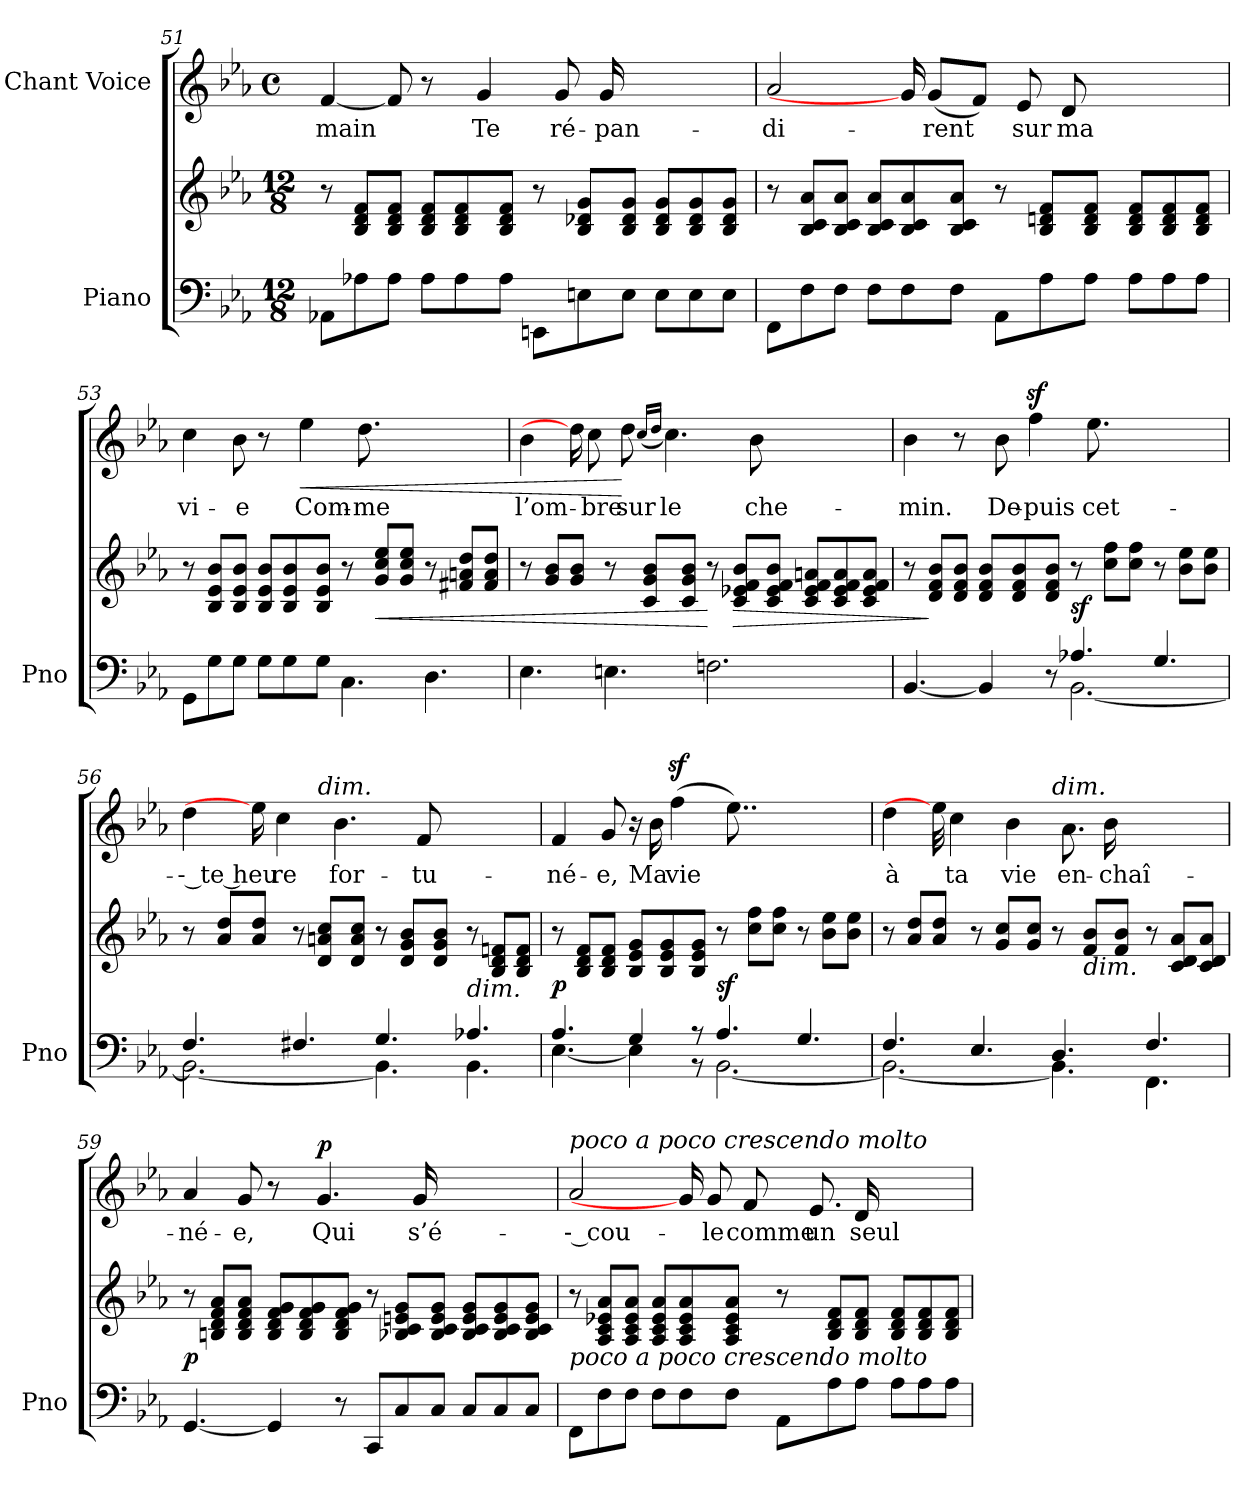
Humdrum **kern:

**kern	**kern	**dynam	**kern	**text	**dynam
*part2	*part2	*part2	*part1	*part1	*part1
*staff3	*staff2	*staff2/3	*staff1	*staff1	*staff1
*I"Piano	*	*	*I"Chant Voice	*	*
*I'Pno	*	*	*	*	*
*clefF4	*clefG2	*	*clefG2	*	*
*k[b-e-a-]	*k[b-e-a-]	*	*k[b-e-a-]	*	*
*M12/8	*M12/8	*	*M4/4	*	*
*	*	*	*met(c)	*	*
=51	=51	=51	=51	=51	=51
!	!	!	!	!LO:LY:b	!
8AA-X\L	8r	.	[4f/	-main	.
8A-X\	8B-/ 8d/ 8f/L	.	.	.	.
8A-\J	8B-/ 8d/ 8f/J	.	8f/]	.	.
!	!	!	!LO:N:vis=8	!	!
8A-\L	8B-/ 8d/ 8f/L	.	8.r	.	.
8A-\	8B-/ 8d/ 8f/	.	.	.	.
!	!	!	!	!LO:LY:b	!
.	.	.	4g/	Te	.
8A-\J	8B-/ 8d/ 8f/J	.	.	.	.
8EEn\L	8r	.	.	.	.
!	!	!	!	!LO:LY:b	!
.	.	.	8g/	ré-	.
8En\	8B-/ 8d-X/ 8g/L	.	.	.	.
!	!	!	!	!LO:LY:b	!
.	.	.	[16g/	-pan-	.
8E\J	8B-/ 8d-/ 8g/J	.	2ryy	.	.
8E\L	8B-/ 8d-/ 8g/L	.	.	.	.
8E\	8B-/ 8d-/ 8g/	.	.	.	.
8E\J	8B-/ 8d-/ 8g/J	.	.	.	.
=52	=52	=52	=52	=52	=52
!	!	!	!	!LO:LY:b	!
8FF\L	8r	.	2a-/	-di-	.
8F\	8B-/ 8c/ 8a-/L	.	.	.	.
8F\J	8B-/ 8c/ 8a-/J	.	.	.	.
8F\L	8B-/ 8c/ 8a-/L	.	.	.	.
8F\	8B-/ 8c/ 8a-/	.	16g/]	.	.
!	!	!	!	!LO:LY:b	!
.	.	.	(<8g/L	-rent	.
8F\J	8B-/ 8c/ 8a-/J	.	.	.	.
.	.	.	8f/J)	.	.
8AA-\L	8r	.	.	.	.
!	!	!	!	!LO:LY:b	!
.	.	.	8e-/	sur	.
8A-\	8B-/ 8dn/ 8f/L	.	.	.	.
!	!	!	!	!LO:LY:b	!
.	.	.	8d/	ma	.
8A-\J	8B-/ 8d/ 8f/J	.	.	.	.
.	.	.	4..ryy	.	.
8A-\L	8B-/ 8d/ 8f/L	.	.	.	.
8A-\	8B-/ 8d/ 8f/	.	.	.	.
8A-\J	8B-/ 8d/ 8f/J	.	.	.	.
!!LO:LB:g=z
=53	=53	=53	=53	=53	=53
!	!	!	!	!LO:LY:b	!
8GG\L	8r	.	4cc\	vi-	.
8G\	8B-/ 8e-/ 8b-/L	.	.	.	.
!	!	!	!	!LO:LY:b	!
8G\J	8B-/ 8e-/ 8b-/J	.	8b-\	-e	.
!	!	!	!LO:N:vis=8	!	!
8G\L	8B-/ 8e-/ 8b-/L	.	8.r	.	.
8G\	8B-/ 8e-/ 8b-/	.	.	.	.
!	!	!	!	!LO:LY:b	!LO:HP:b
.	.	.	4ee-\	Com-	<
8G\J	8B-/ 8e-/ 8b-/J	.	.	.	.
4.C\	8r	.	.	.	.
!	!	!	!	!LO:LY:b	!
.	.	.	[8.dd\	-me	.
!	!	!LO:HP:b	!	!	!
.	8g/ 8cc/ 8ee-/L	<	.	.	.
.	8g/ 8cc/ 8ee-/J	.	2ryy	.	.
4.D\	8r	.	.	.	.
.	8f#X/ 8an/ 8dd/L	.	.	.	.
.	8f#/ 8a/ 8dd/J	.	.	.	.
=54	=54	=54	=54	=54	=54
!	!	!	!	!LO:LY:b	!
4.E-\	8r	.	4b-\	l’om-	.
.	8g/ 8b-/L	.	.	.	.
.	8g/ 8b-/J	.	16dd\]	.	.
!	!	!	!	!LO:LY:b	!
.	.	.	8cc\	-bre	.
4.En\	8r	.	.	.	.
!	!	!	!	!LO:LY:b	!
.	.	.	8dd\	sur	[
.	8c/ 8g/ 8b-/L	.	.	.	.
.	.	.	(<16qcc/LL	.	.
.	.	.	16qdd/JJ	.	.
!	!	!	!	!LO:LY:b	!
.	.	.	4.cc\)	le	.
.	8c/ 8g/ 8b-/J	.	.	.	.
2.Fn\	8r	[	.	.	.
!	!	!LO:HP:b	!	!	!
.	8c/ 8e-X/ 8f/ 8b-/L	>	.	.	.
!	!	!	!	!LO:LY:b	!
.	.	.	8b-\	che-	.
.	8c/ 8e-/ 8f/ 8b-/J	.	.	.	.
.	.	.	4..ryy	.	.
.	8c/ 8e-/ 8f/ 8an/L	.	.	.	.
.	8c/ 8e-/ 8f/ 8a/	.	.	.	.
.	8c/ 8e-/ 8f/ 8a/J	.	.	.	.
=55	=55	=55	=55	=55	=55
*^	*	*	*	*	*
!	!	!	!	!	!LO:LY:b	!
[4.BB-/	2.ryy	8r	.	4b-\	-min.	.
.	.	8d/ 8f/ 8b-/L	]	.	.	.
!	!	!	!	!LO:N:vis=8	!	!
.	.	8d/ 8f/ 8b-/J	.	8.r	.	.
4BB-/]	.	8d/ 8f/ 8b-/L	.	.	.	.
!	!	!	!	!	!LO:LY:b	!
.	.	.	.	8b-\	De-	.
.	.	8d/ 8f/ 8b-/	.	.	.	.
!	!	!	!	!	!LO:LY:b	!
.	.	.	.	4ffz>\	-puis	.
8r	.	8d/ 8f/ 8b-/J	.	.	.	.
!	!	!	!LO:DY:a=2	!	!	!
4.A-X/	[2.BB-\	8r	sf	.	.	.
!	!	!	!	!	!LO:LY:b	!
.	.	.	.	[8.ee-\	cet-	.
.	.	8cc\ 8ff\L	.	.	.	.
.	.	8cc\ 8ff\J	.	2ryy	.	.
4.G/	.	8r	.	.	.	.
.	.	8b-\ 8ee-\L	.	.	.	.
.	.	8b-\ 8ee-\J	.	.	.	.
!!LO:PB:g=z
=56	=56	=56	=56	=56	=56	=56
!	!	!	!	!	!LO:LY:b	!
*	*	*	*	*^	*	*
4.F/	2.BB-\_	8r	.	4dd\	2ryy	-- te heu-	.
.	.	8a-/ 8dd/L	.	.	.	.	.
.	.	8a-/ 8dd/J	.	16ee-\]	.	.	.
!	!	!	!	!	!	!LO:LY:b	!
.	.	.	.	4cc\	.	-re	.
4.F#X/	.	8r	.	.	.	.	.
!	!	!	!	!	!LO:TX:a:i:t=dim.	!	!
.	.	8d/ 8an/ 8cc/L	.	.	1ryy	.	.
!	!	!	!	!	!	!LO:LY:b	!
.	.	.	.	4.b-\	.	for-	.
.	.	8d/ 8a/ 8cc/J	.	.	.	.	.
4.G/	4.BB-\]	8r	.	.	.	.	.
.	.	8d/ 8g/ 8b-/L	.	.	.	.	.
!	!	!	!	!	!	!LO:LY:b	!
.	.	.	.	8f/	.	-tu-	.
.	.	8d/ 8g/ 8b-/J	.	.	.	.	.
.	.	.	.	4..ryy	.	.	.
!	!	!LO:TX:b:i:t=dim.	!	!	!	!	!
4.A-X/	4.BB-\	8r	.	.	.	.	.
.	.	8B-/ 8d/ 8fn/L	.	.	.	.	.
.	.	8B-/ 8d/ 8f/J	.	.	.	.	.
=57	=57	=57	=57	=57	=57	=57	=57
!	!	!	!LO:DY:b	!	!	!LO:LY:b	!
*	*	*	*	*v	*v	*	*
4.A-/	[4.E-\	8r	p	4f/	-né-	.
.	.	8B-/ 8d/ 8f/L	.	.	.	.
!	!	!	!	!	!LO:LY:b	!
.	.	8B-/ 8d/ 8f/J	.	8g/	-e,	.
!	!	!	!	!LO:N:vis=16	!	!
4G/	4E-\]	8B-/ 8e-/ 8g/L	.	16.r	.	.
!	!	!	!	!	!LO:LY:b	!
.	.	.	.	16b-\	Ma	.
.	.	8B-/ 8e-/ 8g/	.	.	.	.
!	!	!	!	!	!LO:LY:b	!
.	.	.	.	(>4ffz>\	vie	.
8r	8r	8B-/ 8e-/ 8g/J	.	.	.	.
!	!	!	!LO:DY:a=2	!	!	!
4.A-/	[2.BB-\	8r	sf	.	.	.
.	.	.	.	[8..ee-\)	.	.
.	.	8cc\ 8ff\L	.	.	.	.
.	.	8cc\ 8ff\J	.	2ryy	.	.
4.G/	.	8r	.	.	.	.
.	.	8b-\ 8ee-\L	.	.	.	.
.	.	8b-\ 8ee-\J	.	.	.	.
!!LO:LB:g=z
=58	=58	=58	=58	=58	=58	=58
!	!	!	!	!	!LO:LY:b	!
*	*	*	*	*^	*	*
4.F/	2.BB-\_	8r	.	4dd\	2.ryy	à	.
.	.	8a-/ 8dd/L	.	.	.	.	.
.	.	8a-/ 8dd/J	.	32ee-\]	.	.	.
!	!	!	!	!	!	!LO:LY:b	!
.	.	.	.	4cc\	.	ta	.
4.E-/	.	8r	.	.	.	.	.
.	.	8g/ 8cc/L	.	.	.	.	.
!	!	!	!	!	!	!LO:LY:b	!
.	.	.	.	4b-\	.	vie	.
.	.	8g/ 8cc/J	.	.	.	.	.
!	!	!	!	!	!LO:TX:a:i:t=dim.	!	!
4.D/	4.BB-\]	8r	.	.	2.ryy	.	.
!	!	!	!	!	!	!LO:LY:b	!
.	.	.	.	8.a-\	.	en-	.
!	!	!LO:TX:b:i:t=dim.	!	!	!	!	!
.	.	8f/ 8b-/L	.	.	.	.	.
!	!	!	!	!	!	!LO:LY:b	!
.	.	.	.	16b-\	.	-chaî-	.
.	.	8f/ 8b-/J	.	.	.	.	.
.	.	.	.	4...ryy	.	.	.
4.F/	4.FF\	8r	.	.	.	.	.
.	.	8c/ 8d/ 8a-/L	.	.	.	.	.
.	.	8c/ 8d/ 8a-/J	.	.	.	.	.
*v	*v	*	*	*	*	*	*
=59	=59	=59	=59	=59	=59	=59
!	!	!LO:DY:b	!	!	!LO:LY:b	!
*	*	*	*v	*v	*	*
[4.GG/	8r	p	4a-/	-né-	.
.	8Bn/ 8d/ 8f/ 8a-/L	.	.	.	.
!	!	!	!	!LO:LY:b	!
.	8B/ 8d/ 8f/ 8a-/J	.	8g/	-e,	.
!	!	!	!LO:N:vis=8	!	!
4GG/]	8B/ 8d/ 8f/ 8g/L	.	8.r	.	.
.	8B/ 8d/ 8f/ 8g/	.	.	.	.
!	!	!	!	!LO:LY:b	!LO:DY:a
.	.	.	4.g/	Qui	p
8r	8B/ 8d/ 8f/ 8g/J	.	.	.	.
8CC/L	8r	.	.	.	.
8C/	8B-X/ 8c/ 8en/ 8g/L	.	.	.	.
!	!	!	!	!LO:LY:b	!
.	.	.	[16g/	s’é-	.
8C/J	8B-/ 8c/ 8e/ 8g/J	.	2ryy	.	.
8C/L	8B-/ 8c/ 8e/ 8g/L	.	.	.	.
8C/	8B-/ 8c/ 8e/ 8g/	.	.	.	.
8C/J	8B-/ 8c/ 8e/ 8g/J	.	.	.	.
!!LO:LB:g=z
=60	=60	=60	=60	=60	=60
!	!	!	!LO:TX:a:i:t=poco a poco crescendo molto	!	!
!	!LO:TX:b:i:t=poco a poco crescendo molto	!	!	!	!
!	!	!	!	!LO:LY:b	!
8FF\L	8r	.	2a-/	-- cou-	.
8F\	8A-/ 8c/ 8e-X/ 8a-/L	.	.	.	.
8F\J	8A-/ 8c/ 8e-/ 8a-/J	.	.	.	.
8F\L	8A-/ 8c/ 8e-/ 8a-/L	.	.	.	.
8F\	8A-/ 8c/ 8e-/ 8a-/	.	16g/]	.	.
!	!	!	!	!LO:LY:b	!
.	.	.	8g/	-le	.
8F\J	8A-/ 8c/ 8e-/ 8a-/J	.	.	.	.
!	!	!	!	!LO:LY:b	!
.	.	.	8f/	comme	.
8AA-\L	8r	.	.	.	.
!	!	!	!	!LO:LY:b	!
.	.	.	8.e-/	un	.
8A-\	8B-/ 8d/ 8f/L	.	.	.	.
!	!	!	!	!LO:LY:b	!
8A-\J	8B-/ 8d/ 8f/J	.	16d/	seul	.
.	.	.	4..ryy	.	.
8A-\L	8B-/ 8d/ 8f/L	.	.	.	.
8A-\	8B-/ 8d/ 8f/	.	.	.	.
8A-\J	8B-/ 8d/ 8f/J	.	.	.	.
=	=	=	=	=	=
*-	*-	*-	*-	*-	*-
